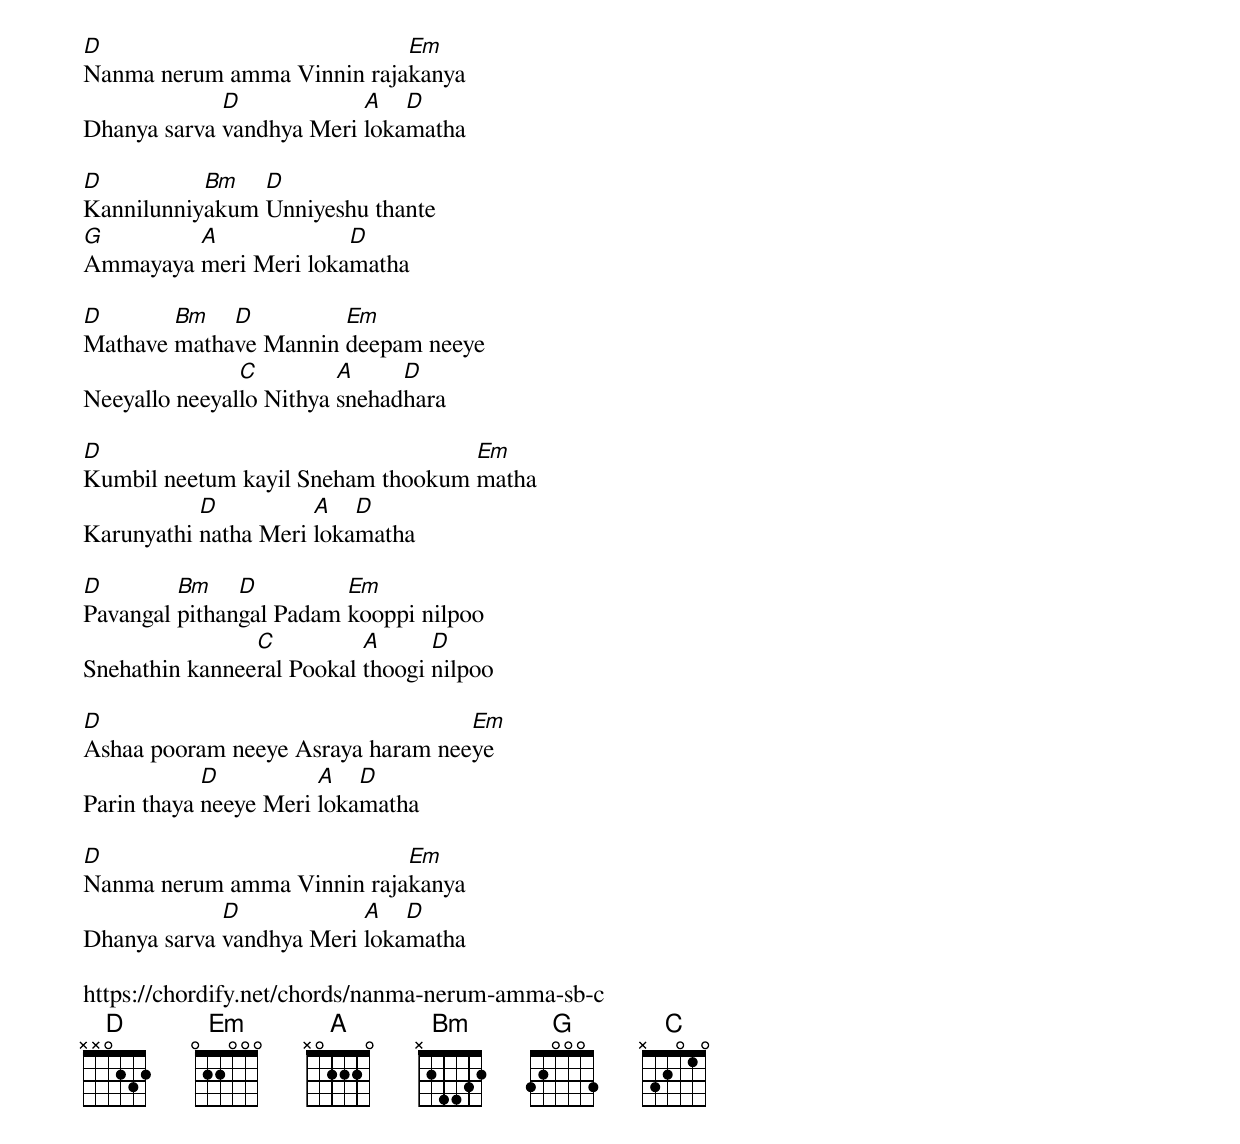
D                           Em
Nanma nerum amma Vinnin rajakanya
             D            A   D
Dhanya sarva vandhya Meri lokamatha

D          Bm   D
Kannilunniyakum Unniyeshu thante
G        A             D
Ammayaya meri Meri lokamatha

D       Bm   D         Em
Mathave mathave Mannin deepam neeye
               C         A     D
Neeyallo neeyallo Nithya snehadhara

D                                  Em
Kumbil neetum kayil Sneham thookum matha
           D          A   D
Karunyathi natha Meri lokamatha

D        Bm    D         Em
Pavangal pithangal Padam kooppi nilpoo
                C          A      D
Snehathin kanneeral Pookal thoogi nilpoo

D                                  Em
Ashaa pooram neeye Asraya haram neeye
            D          A   D
Parin thaya neeye Meri lokamatha

D                           Em
Nanma nerum amma Vinnin rajakanya
             D            A   D
Dhanya sarva vandhya Meri lokamatha

https://chordify.net/chords/nanma-nerum-amma-sb-c
